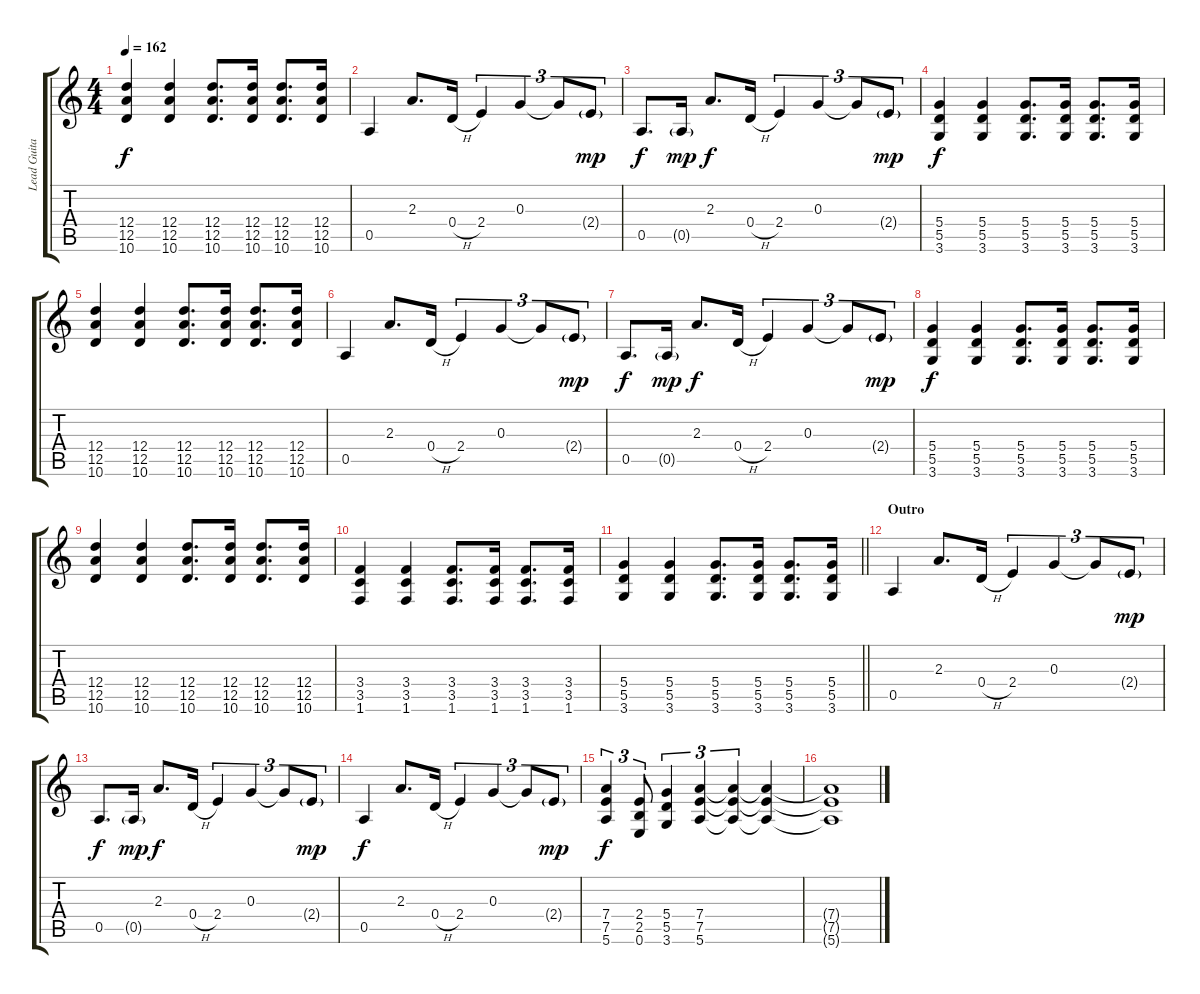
\track ("Lead Guitar" "Lead Guita") {instrument overdrivenguitar}
\staff {score tabs}
\tuning (E4 B3 G3 D3 A2 E2) {hide}
\ts (4 4)
\tempo 162
\clef g2
\ks c
(12.4 12.5 10.6).4{dy f} (12.4 12.5 10.6).4 (12.4 12.5 10.6).8{d} (12.4 12.5 10.6).16 (12.4 12.5 10.6).8{d} (12.4 12.5 10.6).16 |
0.5.4 2.3.8{d} 0.4{h}.16 2.4.4{tu (3 2)} 0.3.4{tu (3 2)} 0.3{t}.8{tu (3 2)} 2.4{g}.8{tu (3 2) dy mp} |
0.5.8{d dy f} 0.5{g}.16{dy mp} 2.3.8{d dy f} 0.4{h}.16 2.4.4{tu (3 2)} 0.3.4{tu (3 2)} 0.3{t}.8{tu (3 2)} 2.4{g}.8{tu (3 2) dy mp} |
(5.4 5.5 3.6).4{dy f} (5.4 5.5 3.6).4 (5.4 5.5 3.6).8{d} (5.4 5.5 3.6).16 (5.4 5.5 3.6).8{d} (5.4 5.5 3.6).16 |
(12.4 12.5 10.6).4 (12.4 12.5 10.6).4 (12.4 12.5 10.6).8{d} (12.4 12.5 10.6).16 (12.4 12.5 10.6).8{d} (12.4 12.5 10.6).16 |
0.5.4 2.3.8{d} 0.4{h}.16 2.4.4{tu (3 2)} 0.3.4{tu (3 2)} 0.3{t}.8{tu (3 2)} 2.4{g}.8{tu (3 2) dy mp} |
0.5.8{d dy f} 0.5{g}.16{dy mp} 2.3.8{d dy f} 0.4{h}.16 2.4.4{tu (3 2)} 0.3.4{tu (3 2)} 0.3{t}.8{tu (3 2)} 2.4{g}.8{tu (3 2) dy mp} |
(5.4 5.5 3.6).4{dy f} (5.4 5.5 3.6).4 (5.4 5.5 3.6).8{d} (5.4 5.5 3.6).16 (5.4 5.5 3.6).8{d} (5.4 5.5 3.6).16 |
(12.4 12.5 10.6).4 (12.4 12.5 10.6).4 (12.4 12.5 10.6).8{d} (12.4 12.5 10.6).16 (12.4 12.5 10.6).8{d} (12.4 12.5 10.6).16 |
(3.4 3.5 1.6).4 (3.4 3.5 1.6).4 (3.4 3.5 1.6).8{d} (3.4 3.5 1.6).16 (3.4 3.5 1.6).8{d} (3.4 3.5 1.6).16 |
\barLineRight lightlight
(5.4 5.5 3.6).4 (5.4 5.5 3.6).4 (5.4 5.5 3.6).8{d} (5.4 5.5 3.6).16 (5.4 5.5 3.6).8{d} (5.4 5.5 3.6).16 |
\section ("" "Outro")
0.5.4 2.3.8{d} 0.4{h}.16 2.4.4{tu (3 2)} 0.3.4{tu (3 2)} 0.3{t}.8{tu (3 2)} 2.4{g}.8{tu (3 2) dy mp} |
0.5.8{d dy f} 0.5{g}.16{dy mp} 2.3.8{d dy f} 0.4{h}.16 2.4.4{tu (3 2)} 0.3.4{tu (3 2)} 0.3{t}.8{tu (3 2)} 2.4{g}.8{tu (3 2) dy mp} |
0.5.4{dy f} 2.3.8{d} 0.4{h}.16 2.4.4{tu (3 2)} 0.3.4{tu (3 2)} 0.3{t}.8{tu (3 2)} 2.4{g}.8{tu (3 2) dy mp} |
(7.4 7.5 5.6).4{tu (3 2) dy f} (2.4 2.5 0.6).8{tu (3 2)} (5.4 5.5 3.6).4{tu (3 2)} (7.4 7.5 5.6).4{tu (3 2)} (7.4{t} 7.5{t} 5.6{t}).4{tu (3 2)} (7.4{t} 7.5{t} 5.6{t}).4 |
(7.4{t} 7.5{t} 5.6{t}).1
